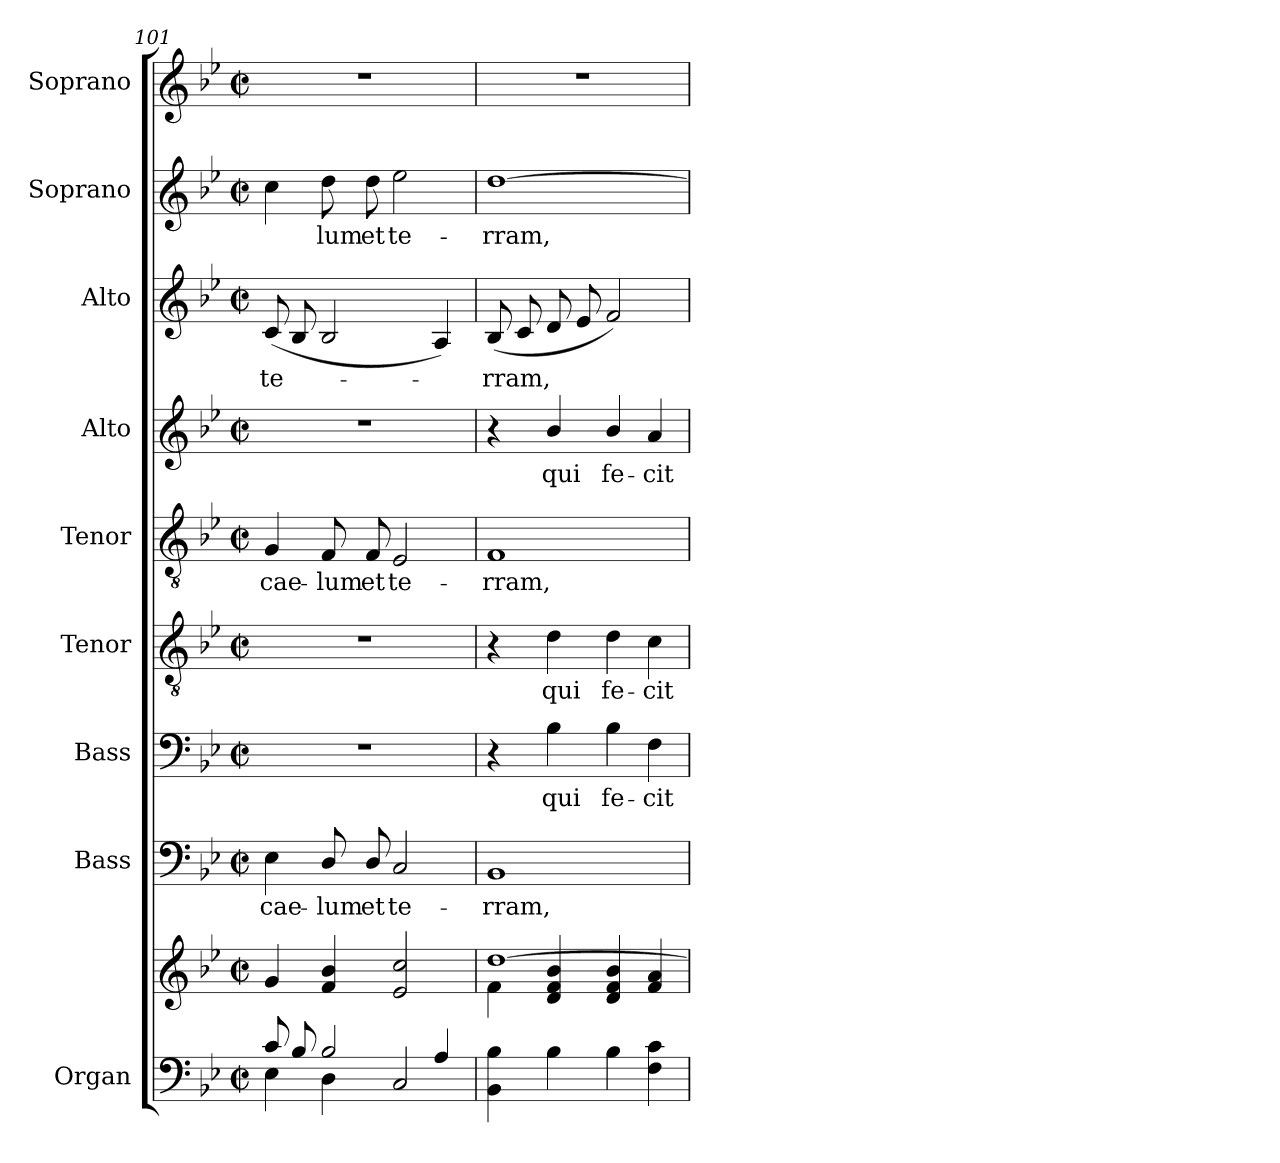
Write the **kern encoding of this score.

**kern	**kern	**kern	**text	**kern	**text	**kern	**text	**kern	**text	**kern	**text	**kern	**text	**kern	**text	**kern
*part9	*part9	*part8	*part8	*part7	*part7	*part6	*part6	*part5	*part5	*part4	*part4	*part3	*part3	*part2	*part2	*part1
*staff10	*staff9	*staff8	*staff8	*staff7	*staff7	*staff6	*staff6	*staff5	*staff5	*staff4	*staff4	*staff3	*staff3	*staff2	*staff2	*staff1
*I"Organ	*	*I"Bass	*	*I"Bass	*	*I"Tenor	*	*I"Tenor	*	*I"Alto	*	*I"Alto	*	*I"Soprano	*	*I"Soprano
*I'Organ.	*	*I'B.	*	*I'B.	*	*I'T.	*	*I'T.	*	*I'A.	*	*I'A.	*	*I'S.	*	*I'S.
*clefF4	*clefG2	*clefF4	*	*clefF4	*	*clefGv2	*	*clefGv2	*	*clefG2	*	*clefG2	*	*clefG2	*	*clefG2
*	*	*	*	*	*	*ITrd7c12	*	*ITrd7c12	*	*	*	*	*	*	*	*
*k[b-e-]	*k[b-e-]	*k[b-e-]	*	*k[b-e-]	*	*k[b-e-]	*	*k[b-e-]	*	*k[b-e-]	*	*k[b-e-]	*	*k[b-e-]	*	*k[b-e-]
*B-:	*B-:	*B-:	*	*B-:	*	*B-:	*	*B-:	*	*B-:	*	*B-:	*	*B-:	*	*B-:
*M2/2	*M2/2	*M2/2	*	*M2/2	*	*M2/2	*	*M2/2	*	*M2/2	*	*M2/2	*	*M2/2	*	*M2/2
*met(c|)	*met(c|)	*met(c|)	*	*met(c|)	*	*met(c|)	*	*met(c|)	*	*met(c|)	*	*met(c|)	*	*met(c|)	*	*met(c|)
=101	=101	=101	=101	=101	=101	=101	=101	=101	=101	=101	=101	=101	=101	=101	=101	=101
*^	*	*	*	*	*	*	*	*	*	*	*	*	*	*	*	*
!	!	!	!	!LO:LY:b:color=#000000	!	!	!	!	!	!	!	!	!	!	!	!	!
!	!	!	!	!	!	!	!	!	!	!LO:LY:b:color=#000000	!	!	!	!	!	!	!
!	!	!	!	!	!	!	!	!	!	!	!	!	!	!LO:LY:b:color=#000000	!	!	!
8ci/	4E-i\	4gi/	4E-i\	cae-	1r	.	1r	.	4GGi/	cae-	1r	.	(8ci/	te-	4cci\	.	1r
8B-i/	.	.	.	.	.	.	.	.	.	.	.	.	8B-i/	.	.	.	.
!	!	!	!	!LO:LY:b:color=#000000	!	!	!	!	!	!	!	!	!	!	!	!	!
!	!	!	!	!	!	!	!	!	!	!LO:LY:b:color=#000000	!	!	!	!	!	!	!
!	!	!	!	!	!	!	!	!	!	!	!	!	!	!	!	!LO:LY:b:color=#000000	!
2B-i/	4Di\	4fi/ 4b-i	8Di/	-lum	.	.	.	.	8FFi/	-lum	.	.	2B-i/	.	8ddi\	-lum	.
!	!	!	!	!LO:LY:b:color=#000000	!	!	!	!	!	!	!	!	!	!	!	!	!
!	!	!	!	!	!	!	!	!	!	!LO:LY:b:color=#000000	!	!	!	!	!	!	!
!	!	!	!	!	!	!	!	!	!	!	!	!	!	!	!	!LO:LY:b:color=#000000	!
.	.	.	8Di/	et	.	.	.	.	8FFi/	et	.	.	.	.	8ddi\	et	.
!	!	!	!	!LO:LY:b:color=#000000	!	!	!	!	!	!	!	!	!	!	!	!	!
!	!	!	!	!	!	!	!	!	!	!LO:LY:b:color=#000000	!	!	!	!	!	!	!
!	!	!	!	!	!	!	!	!	!	!	!	!	!	!	!	!LO:LY:b:color=#000000	!
.	2Ci/	2e-i/ 2cci	2Ci/	te-	.	.	.	.	2EE-i/	te-	.	.	.	.	2ee-i\	te-	.
4Ai/	.	.	.	.	.	.	.	.	.	.	.	.	4Ai/)	.	.	.	.
*v	*v	*	*	*	*	*	*	*	*	*	*	*	*	*	*	*	*
=102	=102	=102	=102	=102	=102	=102	=102	=102	=102	=102	=102	=102	=102	=102	=102	=102
*	*^	*	*	*	*	*	*	*	*	*	*	*	*	*	*	*
!	!	!	!	!LO:LY:b:color=#000000	!	!	!	!	!	!	!	!	!	!	!	!	!
!	!	!	!	!	!	!	!	!	!	!LO:LY:b:color=#000000	!	!	!	!	!	!	!
!	!	!	!	!	!	!	!	!	!	!	!	!	!	!LO:LY:b:color=#000000	!	!	!
!	!	!	!	!	!	!	!	!	!	!	!	!	!	!	!	!LO:LY:b:color=#000000	!
4BB-i\ 4B-i	[1ddi	4fi\	1BB-i	-rram,	4r	.	4r	.	1FFi	-rram,	4r	.	(8B-i/	-rram,	[1ddi	-rram,	1r
.	.	.	.	.	.	.	.	.	.	.	.	.	8ci/	.	.	.	.
!	!	!	!	!	!	!LO:LY:b:color=#000000	!	!	!	!	!	!	!	!	!	!	!
!	!	!	!	!	!	!	!	!LO:LY:b:color=#000000	!	!	!	!	!	!	!	!	!
!	!	!	!	!	!	!	!	!	!	!	!	!LO:LY:b:color=#000000	!	!	!	!	!
4B-i\	.	4di/ 4fi 4b-i	.	.	4B-i\	qui	4Di\	qui	.	.	4b-i/	qui	8di/	.	.	.	.
.	.	.	.	.	.	.	.	.	.	.	.	.	8e-i/	.	.	.	.
!	!	!	!	!	!	!LO:LY:b:color=#000000	!	!	!	!	!	!	!	!	!	!	!
!	!	!	!	!	!	!	!	!LO:LY:b:color=#000000	!	!	!	!	!	!	!	!	!
!	!	!	!	!	!	!	!	!	!	!	!	!LO:LY:b:color=#000000	!	!	!	!	!
4B-i\	.	4di/ 4fi 4b-i	.	.	4B-i\	fe-	4Di\	fe-	.	.	4b-i/	fe-	2fi/)	.	.	.	.
!	!	!	!	!	!	!LO:LY:b:color=#000000	!	!	!	!	!	!	!	!	!	!	!
!	!	!	!	!	!	!	!	!LO:LY:b:color=#000000	!	!	!	!	!	!	!	!	!
!	!	!	!	!	!	!	!	!	!	!	!	!LO:LY:b:color=#000000	!	!	!	!	!
4Fi\ 4ci	.	4fi/ 4ai	.	.	4Fi\	-cit	4Ci\	-cit	.	.	4ai/	-cit	.	.	.	.	.
*	*v	*v	*	*	*	*	*	*	*	*	*	*	*	*	*	*	*
=	=	=	=	=	=	=	=	=	=	=	=	=	=	=	=	=
*-	*-	*-	*-	*-	*-	*-	*-	*-	*-	*-	*-	*-	*-	*-	*-	*-
